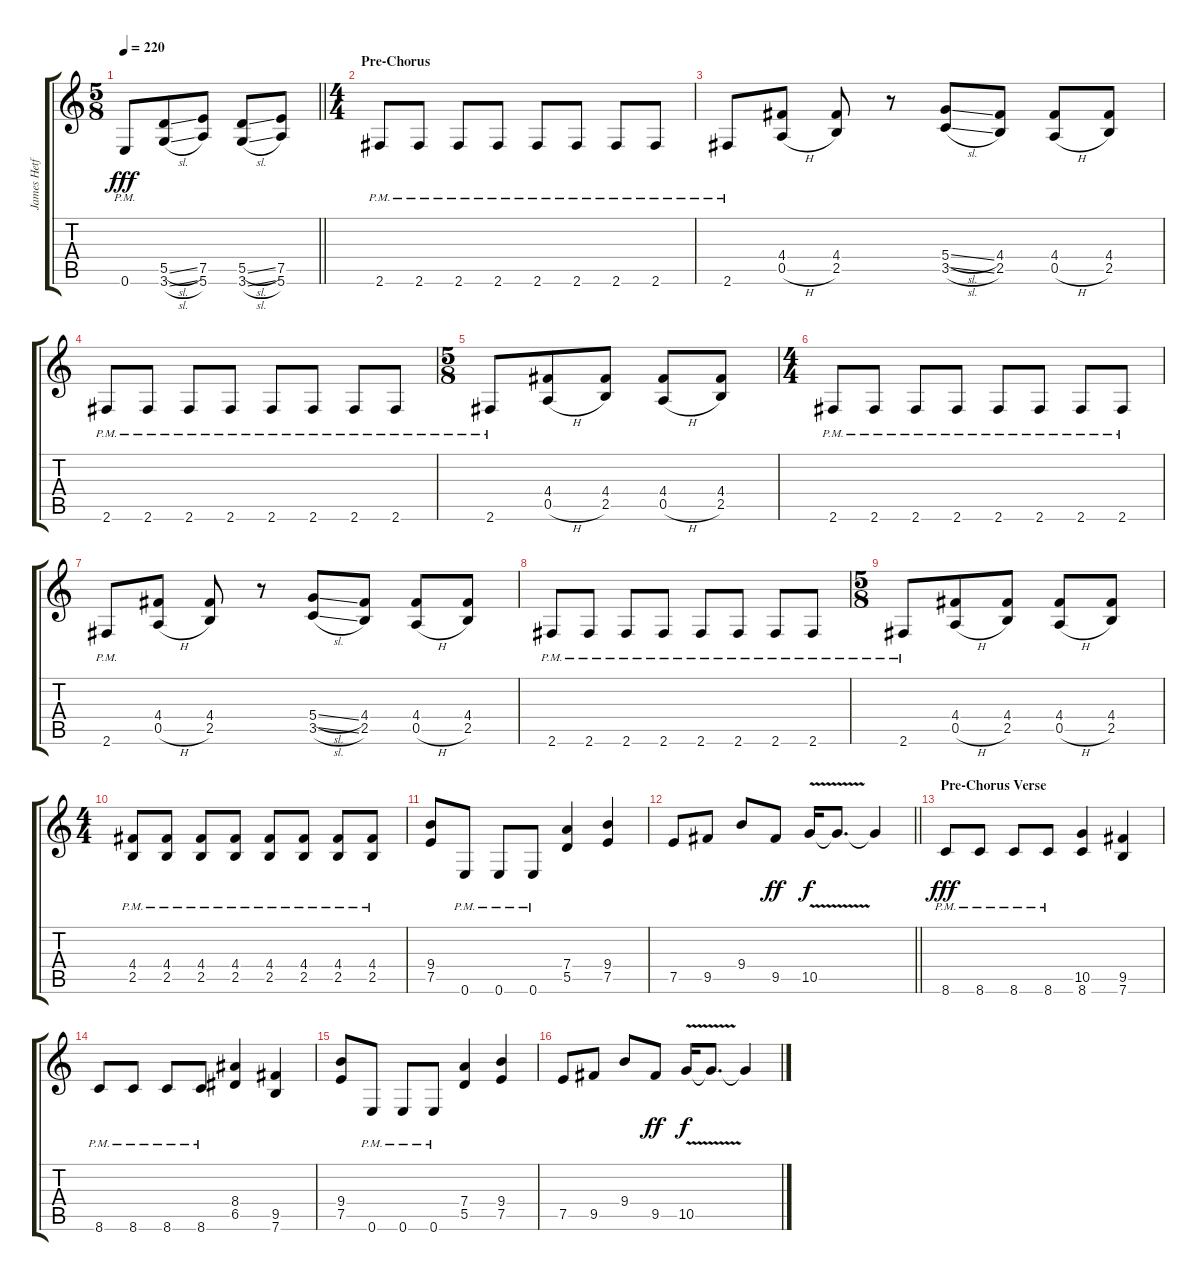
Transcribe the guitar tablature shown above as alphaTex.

\track ("James Hetfield" "James Hetf") {instrument distortionguitar}
\staff {score tabs}
\tuning (E4 B3 G3 D3 A2 E2) {hide}
\ts (5 8)
\tempo 220
\clef g2
\barLineRight lightlight
\ks c
0.6{pm}.8{dy fff} (5.5{sl} 3.6{sl}).8 (7.5 5.6).8 (5.5{sl} 3.6{sl}).8 (7.5 5.6).8 |
\ts (4 4)
\section ("" "Pre-Chorus")
2.6{pm}.8 2.6{pm}.8 2.6{pm}.8 2.6{pm}.8 2.6{pm}.8 2.6{pm}.8 2.6{pm}.8 2.6{pm}.8 |
2.6{pm}.8 (4.4 0.5{h}).8 (4.4 2.5).8 r.8 (5.4{sl} 3.5{sl}).8 (4.4 2.5).8 (4.4 0.5{h}).8 (4.4 2.5).8 |
2.6{pm}.8 2.6{pm}.8 2.6{pm}.8 2.6{pm}.8 2.6{pm}.8 2.6{pm}.8 2.6{pm}.8 2.6{pm}.8 |
\ts (5 8)
2.6{pm}.8 (4.4 0.5{h}).8 (4.4 2.5).8 (4.4 0.5{h}).8 (4.4 2.5).8 |
\ts (4 4)
2.6{pm}.8 2.6{pm}.8 2.6{pm}.8 2.6{pm}.8 2.6{pm}.8 2.6{pm}.8 2.6{pm}.8 2.6{pm}.8 |
2.6{pm}.8 (4.4 0.5{h}).8 (4.4 2.5).8 r.8 (5.4{sl} 3.5{sl}).8 (4.4 2.5).8 (4.4 0.5{h}).8 (4.4 2.5).8 |
2.6{pm}.8 2.6{pm}.8 2.6{pm}.8 2.6{pm}.8 2.6{pm}.8 2.6{pm}.8 2.6{pm}.8 2.6{pm}.8 |
\ts (5 8)
2.6{pm}.8 (4.4 0.5{h}).8 (4.4 2.5).8 (4.4 0.5{h}).8 (4.4 2.5).8 |
\ts (4 4)
(4.4 2.5{pm}).8 (4.4 2.5{pm}).8 (4.4 2.5{pm}).8 (4.4 2.5{pm}).8 (4.4 2.5{pm}).8 (4.4 2.5{pm}).8 (4.4 2.5{pm}).8 (4.4 2.5{pm}).8 |
(9.4 7.5).8 0.6{pm}.8 0.6{pm}.8 0.6{pm}.8 (7.4 5.5).4 (9.4 7.5).4 |
\barLineRight lightlight
7.5.8 9.5.8 9.4.8 9.5.8{dy ff} 10.5{v}.16{dy f} 10.5{t}.8{d} 10.5{t}.4 |
\section ("" "Pre-Chorus Verse")
8.6{pm}.8{dy fff} 8.6{pm}.8 8.6{pm}.8 8.6{pm}.8 (10.5 8.6).4 (9.5 7.6).4 |
8.6{pm}.8 8.6{pm}.8 8.6{pm}.8 8.6{pm}.8 (8.4 6.5).4 (9.5 7.6).4 |
(9.4 7.5).8 0.6{pm}.8 0.6{pm}.8 0.6{pm}.8 (7.4 5.5).4 (9.4 7.5).4 |
7.5.8 9.5.8 9.4.8 9.5.8{dy ff} 10.5{v}.16{dy f} 10.5{t}.8{d} 10.5{t}.4
